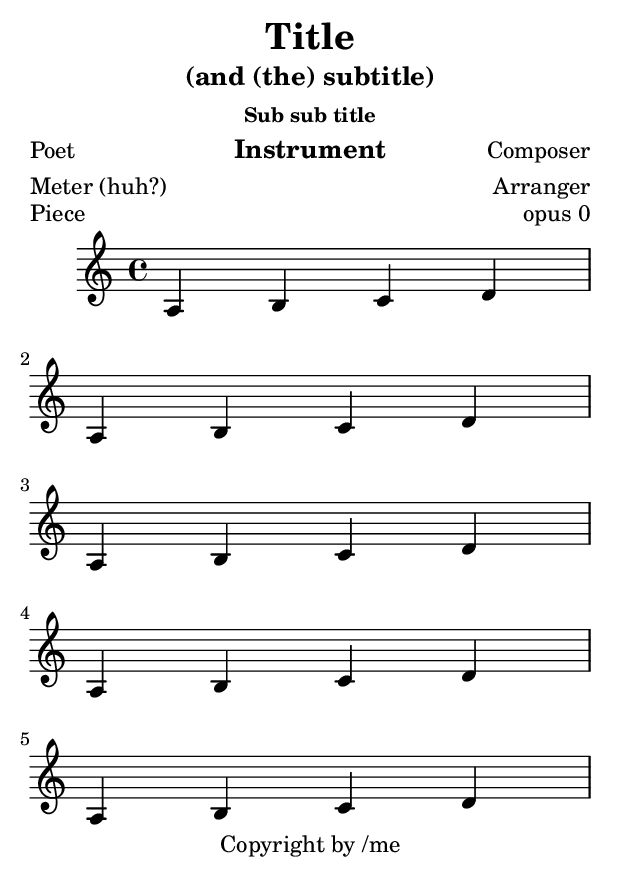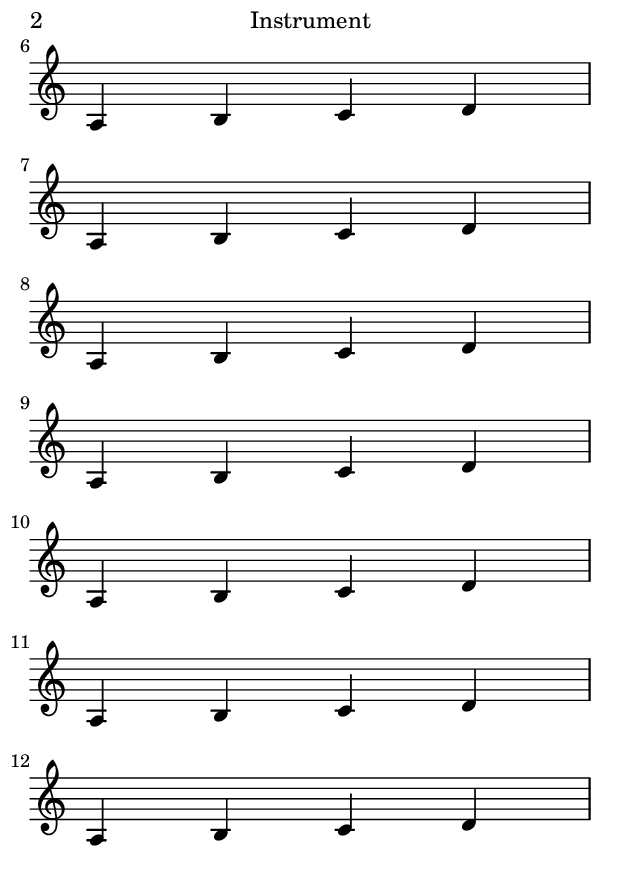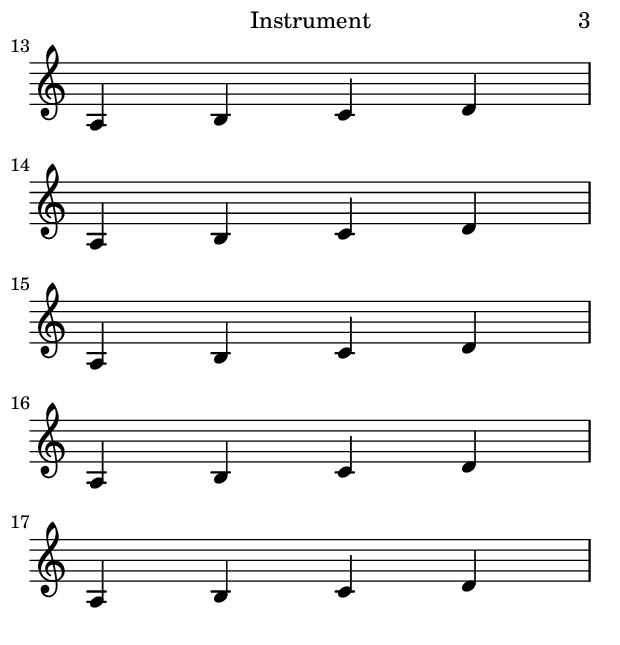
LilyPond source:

#(ly:set-point-and-click 'line-column)
\version "2.3.8"

\header {

texidoc = "Stress optimal page breaking.  This should look
    nice on 4 a6 pages. "

    
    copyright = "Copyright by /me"
    
    title = "Title"
    subtitle = "(and (the) subtitle)"
    subsubtitle = "Sub sub title"
    poet = "Poet"
    composer = "Composer"
    texttranslator = "Text Translator"
    opus = "opus 0"
    meter = "Meter (huh?)"
    arranger = "Arranger"
    instrument = "Instrument"
    piece = "Piece"
}

#(set-default-paper-size "a6" 'portrait)


pattern =  { a b c d \break }
\book {    
    \score {
	\context Staff  \relative c' {
	    %% 16: ideally cramped
	    %% 17: very bad without density
				%	\repeat unfold 17 { a b c d \break }

	    \pattern
	    \pattern
				% \noPageBreak
	    \pattern
	    
				% the following changes the location of the break.
				% 
				% \pageBreak
	    
	    \pattern
	    \pattern
	    \pattern
	    \pattern
	    \repeat unfold 10 \pattern
	}

    }
    
}
